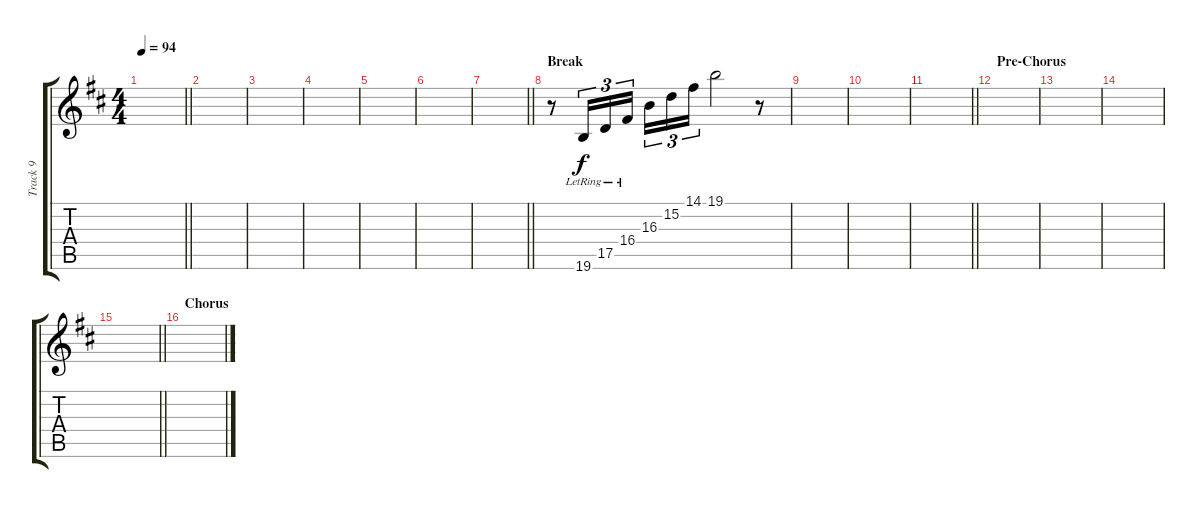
\track ("Track 9" "Track 9") {instrument pad1newage}
\staff {score tabs}
\tuning (E4 B3 G3 D3 A2 E2) {hide}
\ts (4 4)
\tempo 94
\clef g2
\barLineRight lightlight
\ks d
|
\section ("" "")
|
|
|
|
|
\barLineRight lightlight
|
\section ("" "Break")
r.8 19.6{lr}.16{tu (3 2)} 17.5{lr}.16{tu (3 2)} 16.4{lr}.16{tu (3 2)} 16.3.16{tu (3 2)} 15.2.16{tu (3 2)} 14.1.16{tu (3 2)} 19.1.2 r.8 |
|
|
\barLineRight lightlight
|
\section ("" "Pre-Chorus")
|
|
|
\barLineRight lightlight
|
\section ("" "Chorus")
